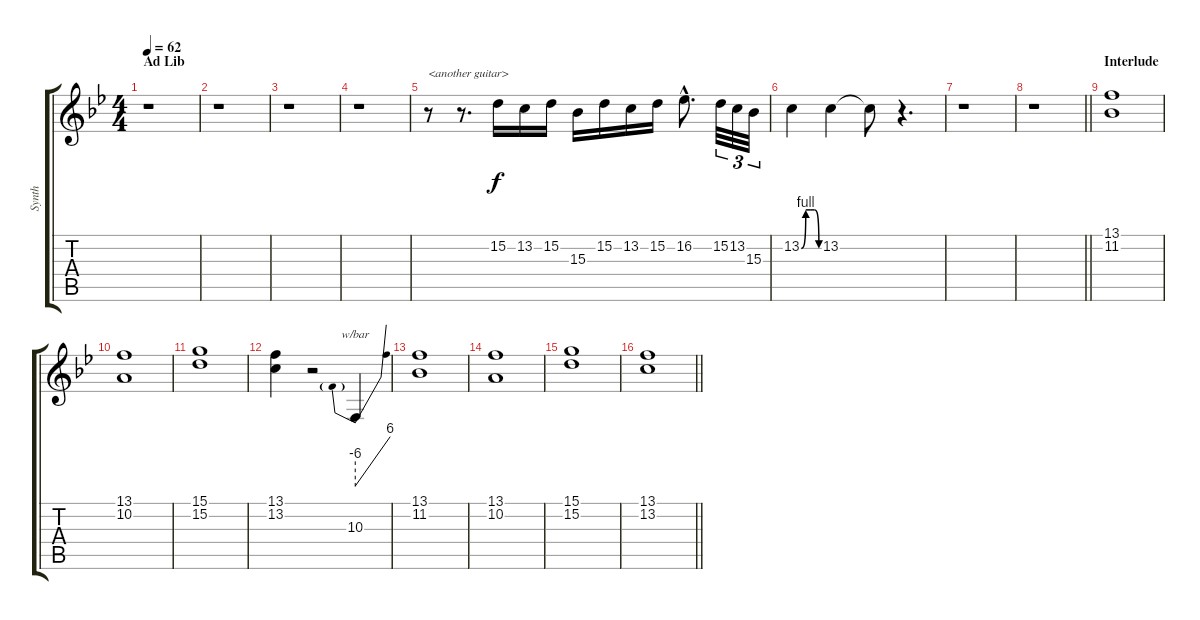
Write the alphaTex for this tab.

\track ("Synth" "Synth") {instrument stringensemble1}
\staff {score tabs}
\tuning (E4 B3 G3 D3 A2 E2) {hide}
\ts (4 4)
\section ("" "Ad Lib")
\tempo 62
\clef g2
\ks bb
r.1{dy f} |
r.1 |
r.1 |
r.1 |
r.8{txt "<another guitar>" volume 16 instrument distortionguitar} r.8{d} 15.2.16 13.2.16 15.2.16 15.3.16 15.2.16 13.2.16 15.2.16 16.2{hac}.8{d} 15.2.32{tu (3 2)} 13.2.32{tu (3 2)} 15.3.32{tu (3 2)} |
13.2{be (custom 0 0 15 4 30 4 45 4 60 0)}.4 13.2.4 13.2{t}.8 r.4{d} |
r.1 |
\barLineRight lightlight
r.1 |
\section ("" "Interlude")
(13.1 11.2).1{volume 9 instrument stringensemble1} |
(13.1 10.2).1 |
(15.1 15.2).1 |
(13.1 13.2).4 r.2 10.3.4{tbe (predivedive default 0 -24 60 24)} |
(13.1 11.2).1 |
(13.1 10.2).1 |
(15.1 15.2).1 |
\barLineRight lightlight
(13.1 13.2).1
